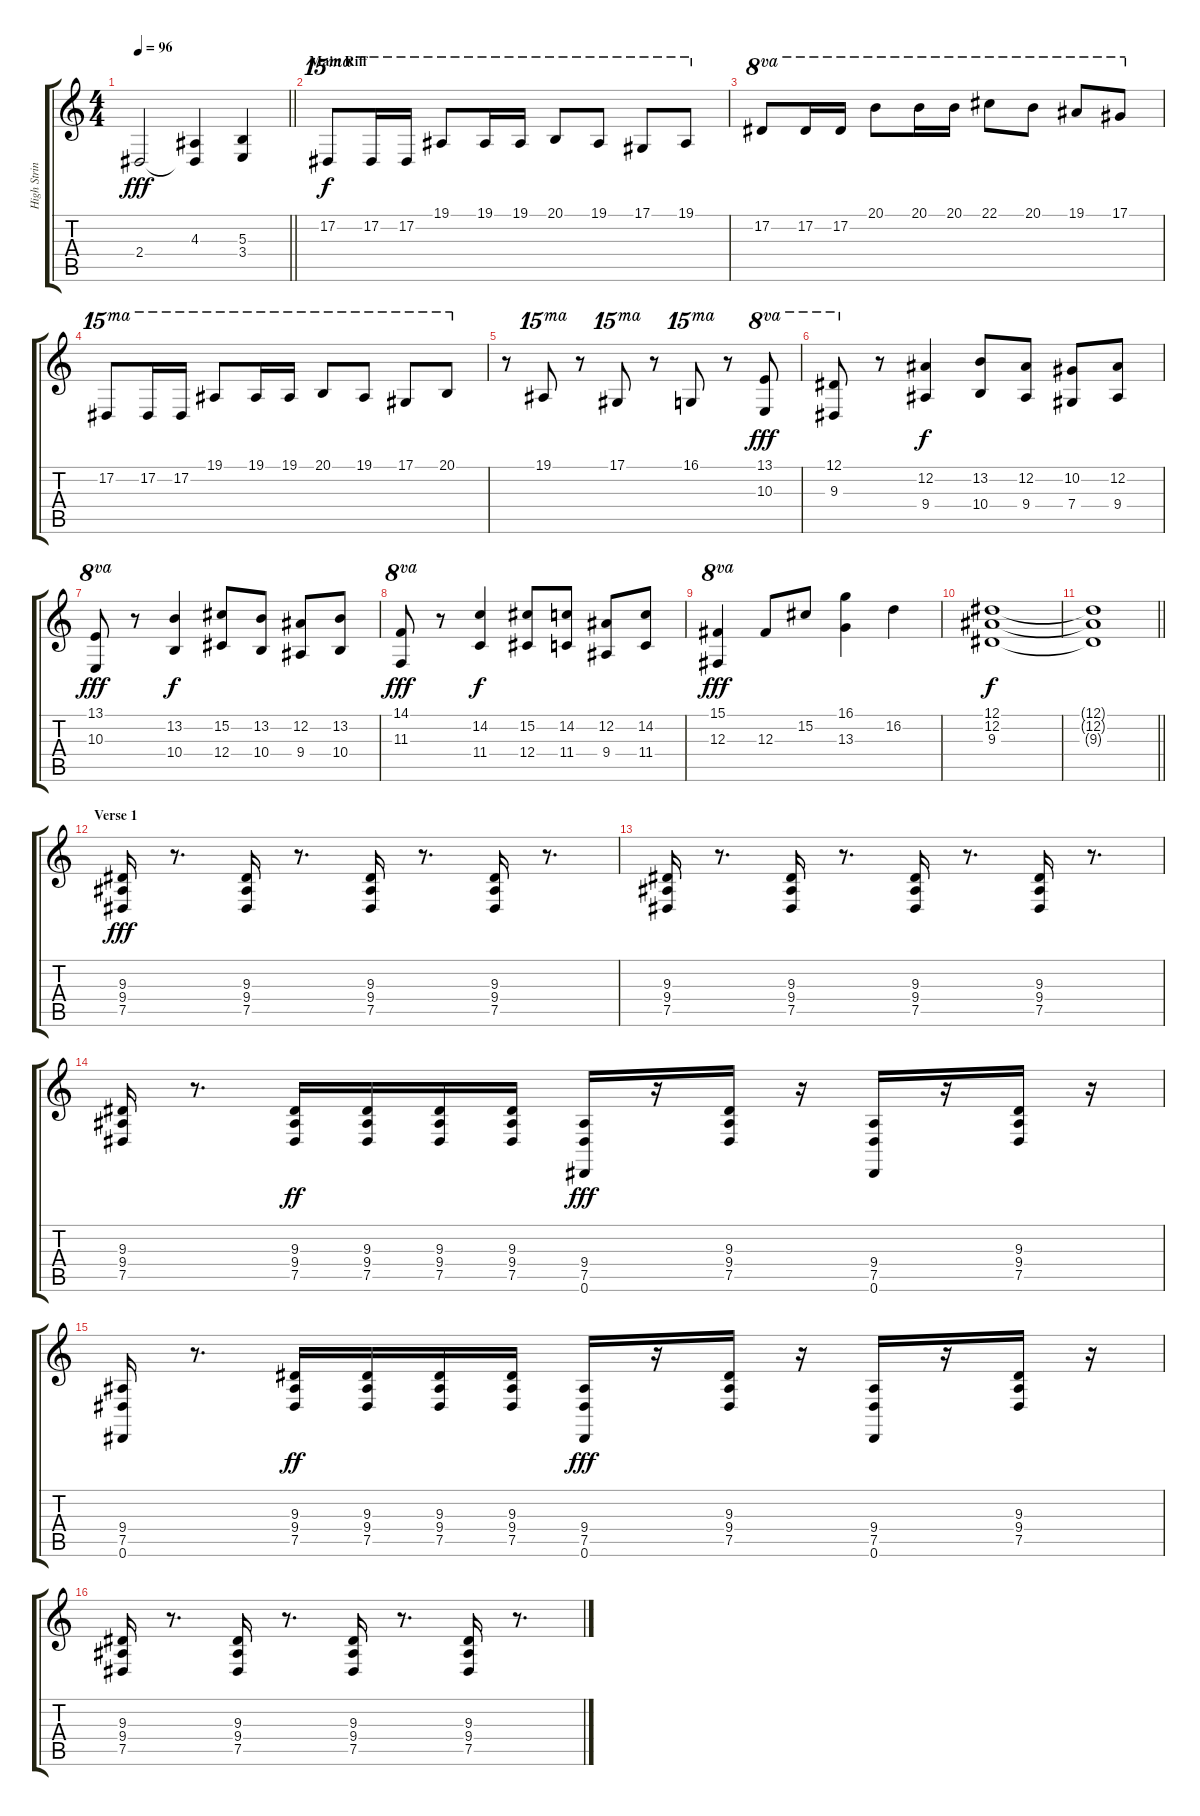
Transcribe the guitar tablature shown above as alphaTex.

\track ("High Strings" "High Strin") {instrument stringensemble1}
\staff {score tabs}
\tuning (Eb4 Bb3 Gb3 Db3 Ab2 Eb2) {hide}
\ts (4 4)
\tempo 96
\clef g2
\barLineRight lightlight
\ks c
2.4.2{dy fff instrument stringensemble1} (4.3 2.4{t}).4 (5.3 3.4).4 |
\section ("" "Main Riff")
17.2.8{ot 15ma dy f volume 9} 17.2.16{ot 15ma} 17.2.16{ot 15ma} 19.1.8{ot 15ma} 19.1.16{ot 15ma} 19.1.16{ot 15ma} 20.1.8{ot 15ma} 19.1.8{ot 15ma} 17.1.8{ot 15ma} 19.1.8{ot 15ma} |
17.2.8{ot 8va} 17.2.16{ot 8va} 17.2.16{ot 8va} 20.1.8{ot 8va} 20.1.16{ot 8va} 20.1.16{ot 8va} 22.1.8{ot 8va} 20.1.8{ot 8va} 19.1.8{ot 8va} 17.1.8{ot 8va} |
17.2.8{ot 15ma} 17.2.16{ot 15ma} 17.2.16{ot 15ma} 19.1.8{ot 15ma} 19.1.16{ot 15ma} 19.1.16{ot 15ma} 20.1.8{ot 15ma} 19.1.8{ot 15ma} 17.1.8{ot 15ma} 20.1.8{ot 15ma} |
r.8 19.1.8{ot 15ma} r.8 17.1.8{ot 15ma} r.8 16.1.8{ot 15ma} r.8 (13.1 10.3).8{ot 8va dy fff} |
(12.1 9.3).8{ot 8va} r.8 (12.2 9.4).4{dy f} (13.2 10.4).8 (12.2 9.4).8 (10.2 7.4).8 (12.2 9.4).8 |
(13.1 10.3).8{ot 8va dy fff} r.8 (13.2 10.4).4{dy f} (15.2 12.4).8 (13.2 10.4).8 (12.2 9.4).8 (13.2 10.4).8 |
(14.1 11.3).8{ot 8va dy fff} r.8 (14.2 11.4).4{dy f} (15.2 12.4).8 (14.2 11.4).8 (12.2 9.4).8 (14.2 11.4).8 |
(15.1 12.3).4{ot 8va dy fff} 12.3.8 15.2.8 (16.1 13.3).4 16.2.4 |
(12.1 12.2 9.3).1{dy f} |
\barLineRight lightlight
(12.1{t} 12.2{t} 9.3{t}).1 |
\section ("" "Verse 1")
(9.3 9.4 7.5).16{dy fff} r.8{d} (9.3 9.4 7.5).16 r.8{d} (9.3 9.4 7.5).16 r.8{d} (9.3 9.4 7.5).16 r.8{d} |
(9.3 9.4 7.5).16 r.8{d} (9.3 9.4 7.5).16 r.8{d} (9.3 9.4 7.5).16 r.8{d} (9.3 9.4 7.5).16 r.8{d} |
(9.3 9.4 7.5).16 r.8{d} (9.3 9.4 7.5).16{dy ff} (9.3 9.4 7.5).16 (9.3 9.4 7.5).16 (9.3 9.4 7.5).16 (9.4 7.5 0.6).16{dy fff} r.16 (9.3 9.4 7.5).16 r.16 (9.4 7.5 0.6).16 r.16 (9.3 9.4 7.5).16 r.16 |
(9.4 7.5 0.6).16 r.8{d} (9.3 9.4 7.5).16{dy ff} (9.3 9.4 7.5).16 (9.3 9.4 7.5).16 (9.3 9.4 7.5).16 (9.4 7.5 0.6).16{dy fff} r.16 (9.3 9.4 7.5).16 r.16 (9.4 7.5 0.6).16 r.16 (9.3 9.4 7.5).16 r.16 |
(9.3 9.4 7.5).16 r.8{d} (9.3 9.4 7.5).16 r.8{d} (9.3 9.4 7.5).16 r.8{d} (9.3 9.4 7.5).16 r.8{d}
